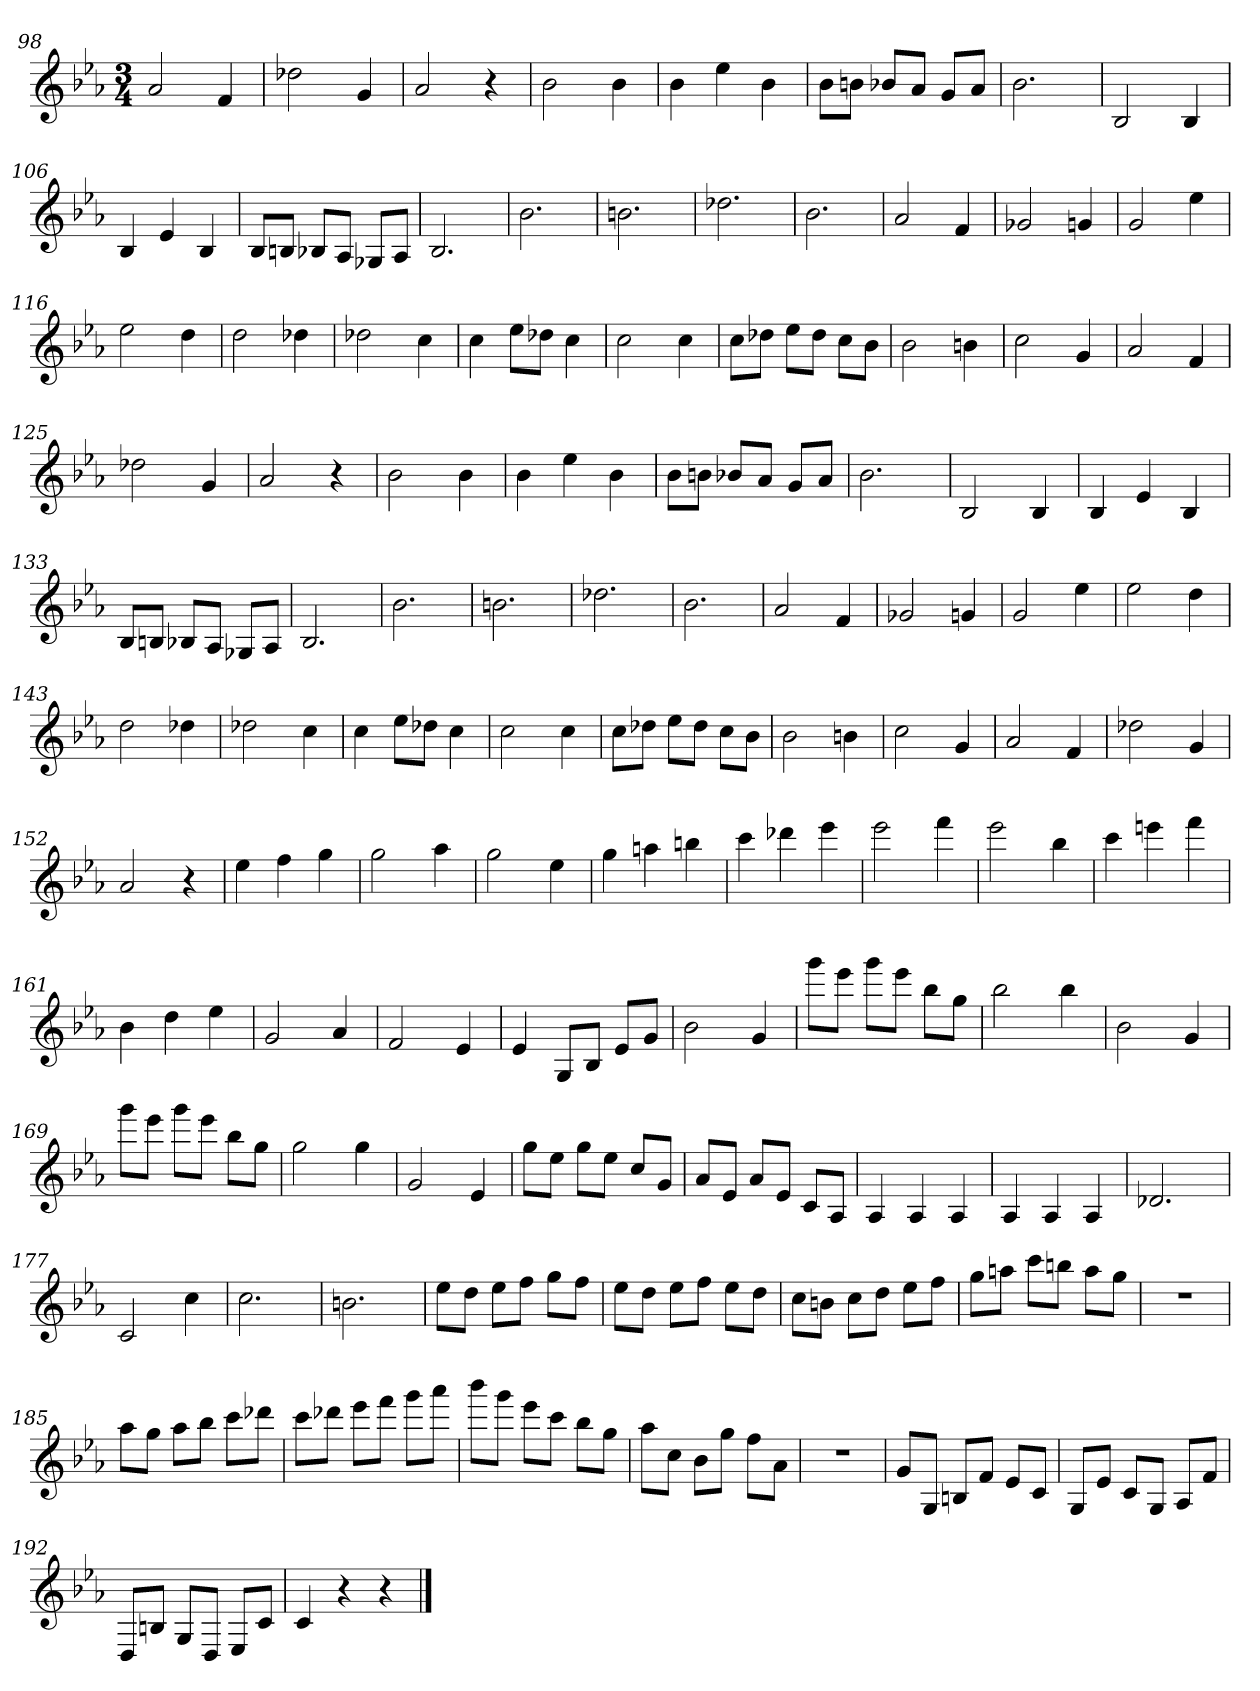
**kern
*part1
*staff1
*clefG2
*k[b-e-a-]
*E-:
*M3/4
=98
2a-
4f
=99
2dd-X
4g
=100
2a-
4r
=101
2b-
4b-
=102
4b-
4ee-
4b-
=103
8b-\L
8bn\J
8b-X/L
8a-/J
8g/L
8a-/J
=104
2.b-
=105
2B-
4B-
=106
4B-
4e-
4B-
=107
8B-/L
8Bn/J
8B-X/L
8A-/J
8G-X/L
8A-/J
=108
2.B-
=109
2.b-
=110
2.bn
=111
2.dd-X
=112
2.b-
=113
2a-
4f
=114
2g-X
4gn
=115
2g
4ee-
=116
2ee-
4dd
=117
2dd
4dd-X
=118
2dd-X
4cc
=119
4cc
8ee-\L
8dd-X\J
4cc
=120
2cc
4cc
=121
8cc\L
8dd-X\J
8ee-\L
8dd-\J
8cc\L
8b-\J
=122
2b-
4bn
=123
2cc
4g
=124
2a-
4f
=125
2dd-X
4g
=126
2a-
4r
=127
2b-
4b-
=128
4b-
4ee-
4b-
=129
8b-\L
8bn\J
8b-X/L
8a-/J
8g/L
8a-/J
=130
2.b-
=131
2B-
4B-
=132
4B-
4e-
4B-
=133
8B-/L
8Bn/J
8B-X/L
8A-/J
8G-X/L
8A-/J
=134
2.B-
=135
2.b-
=136
2.bn
=137
2.dd-X
=138
2.b-
=139
2a-
4f
=140
2g-X
4gn
=141
2g
4ee-
=142
2ee-
4dd
=143
2dd
4dd-X
=144
2dd-X
4cc
=145
4cc
8ee-\L
8dd-X\J
4cc
=146
2cc
4cc
=147
8cc\L
8dd-X\J
8ee-\L
8dd-\J
8cc\L
8b-\J
=148
2b-
4bn
=149
2cc
4g
=150
2a-
4f
=151
2dd-X
4g
=152
2a-
4r
=153
4ee-
4ff
4gg
=154
2gg
4aa-
=155
2gg
4ee-
=156
4gg
4aan
4bbn
=157
4ccc
4ddd-X
4eee-
=158
2eee-
4fff
=159
2eee-
4bb-
=160
4ccc
4eeen
4fff
=161
4b-
4dd
4ee-
=162
2g
4a-
=163
2f
4e-
=164
4e-
8G/L
8B-/J
8e-/L
8g/J
=165
2b-
4g
=166
8ggg\L
8eee-\J
8ggg\L
8eee-\J
8bb-\L
8gg\J
=167
2bb-
4bb-
=168
2b-
4g
=169
8ggg\L
8eee-\J
8ggg\L
8eee-\J
8bb-\L
8gg\J
=170
2gg
4gg
=171
2g
4e-
=172
8gg\L
8ee-\J
8gg\L
8ee-\J
8cc/L
8g/J
=173
8a-/L
8e-/J
8a-/L
8e-/J
8c/L
8A-/J
=174
4A-
4A-
4A-
=175
4A-
4A-
4A-
=176
2.d-X
=177
2c
4cc
=178
2.cc
=179
2.bn
=180
8ee-\L
8dd\J
8ee-\L
8ff\J
8gg\L
8ff\J
=181
8ee-\L
8dd\J
8ee-\L
8ff\J
8ee-\L
8dd\J
=182
8cc\L
8bn\J
8cc\L
8dd\J
8ee-\L
8ff\J
=183
8gg\L
8aan\J
8ccc\L
8bbn\J
8aa\L
8gg\J
=184
2.r
=185
8aa-\L
8gg\J
8aa-\L
8bb-\J
8ccc\L
8ddd-X\J
=186
8ccc\L
8ddd-X\J
8eee-\L
8fff\J
8ggg\L
8aaa-\J
=187
8bbb-\L
8ggg\J
8eee-\L
8ccc\J
8bb-\L
8gg\J
=188
8aa-\L
8cc\J
8b-\L
8gg\J
8ff\L
8a-\J
=189
2.r
=190
8g/L
8G/J
8Bn/L
8f/J
8e-/L
8c/J
=191
8G/L
8e-/J
8c/L
8G/J
8A-/L
8f/J
=192
8D/L
8Bn/J
8G/L
8D/J
8E-/L
8c/J
=193
4c
4r
4r
==
*-
